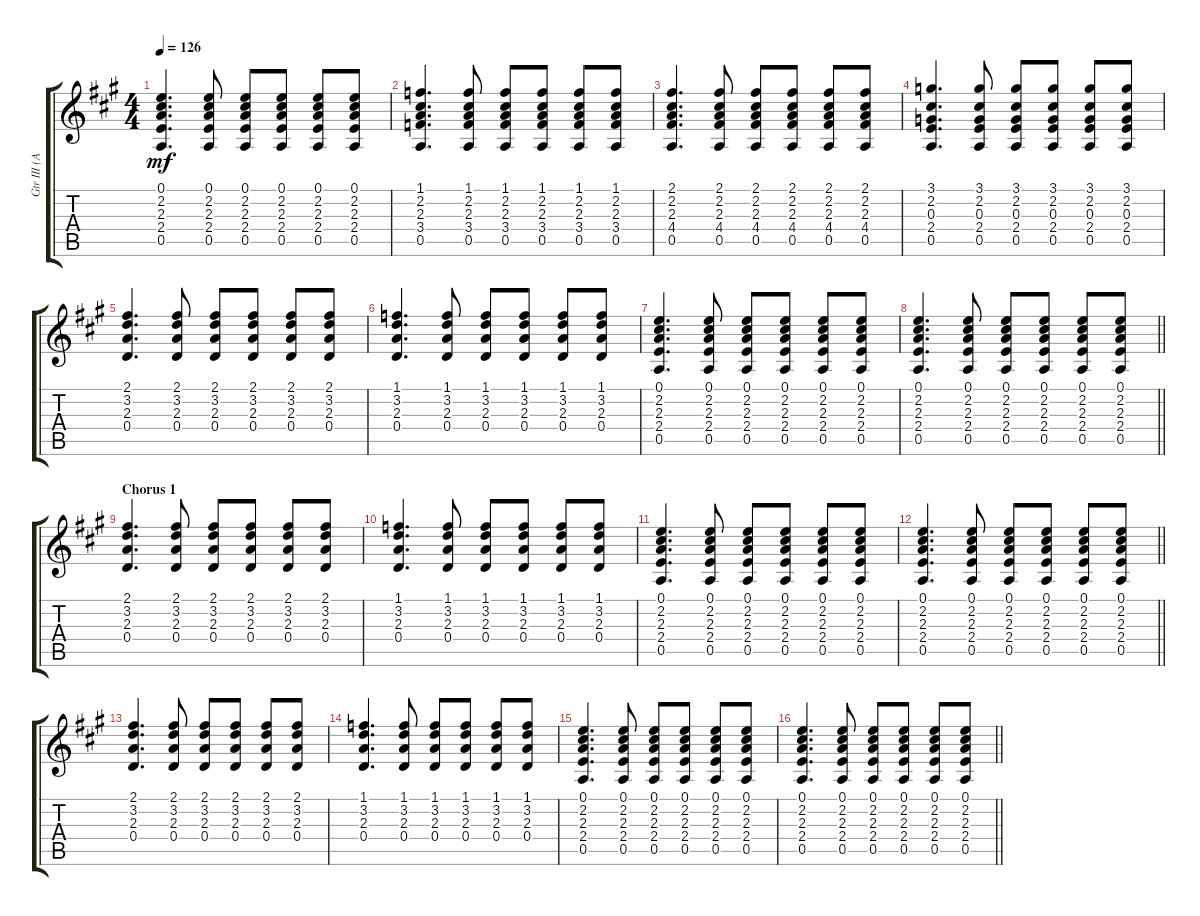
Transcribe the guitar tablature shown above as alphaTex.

\track ("Gtr III (Acoustic)" "Gtr III (A") {instrument acousticguitarsteel}
\staff {score tabs}
\tuning (E4 B3 G3 D3 A2 E2) {hide}
\ts (4 4)
\section ("" "")
\tempo 126
\clef g2
\ks a
(0.1 2.2 2.3 2.4 0.5).4{d dy mf} (0.1 2.2 2.3 2.4 0.5).8 (0.1 2.2 2.3 2.4 0.5).8 (0.1 2.2 2.3 2.4 0.5).8 (0.1 2.2 2.3 2.4 0.5).8 (0.1 2.2 2.3 2.4 0.5).8 |
(1.1 2.2 2.3 3.4 0.5).4{d} (1.1 2.2 2.3 3.4 0.5).8 (1.1 2.2 2.3 3.4 0.5).8 (1.1 2.2 2.3 3.4 0.5).8 (1.1 2.2 2.3 3.4 0.5).8 (1.1 2.2 2.3 3.4 0.5).8 |
(2.1 2.2 2.3 4.4 0.5).4{d} (2.1 2.2 2.3 4.4 0.5).8 (2.1 2.2 2.3 4.4 0.5).8 (2.1 2.2 2.3 4.4 0.5).8 (2.1 2.2 2.3 4.4 0.5).8 (2.1 2.2 2.3 4.4 0.5).8 |
(3.1 2.2 0.3 2.4 0.5).4{d} (3.1 2.2 0.3 2.4 0.5).8 (3.1 2.2 0.3 2.4 0.5).8 (3.1 2.2 0.3 2.4 0.5).8 (3.1 2.2 0.3 2.4 0.5).8 (3.1 2.2 0.3 2.4 0.5).8 |
(2.1 3.2 2.3 0.4).4{d} (2.1 3.2 2.3 0.4).8 (2.1 3.2 2.3 0.4).8 (2.1 3.2 2.3 0.4).8 (2.1 3.2 2.3 0.4).8 (2.1 3.2 2.3 0.4).8 |
(1.1 3.2 2.3 0.4).4{d} (1.1 3.2 2.3 0.4).8 (1.1 3.2 2.3 0.4).8 (1.1 3.2 2.3 0.4).8 (1.1 3.2 2.3 0.4).8 (1.1 3.2 2.3 0.4).8 |
(0.1 2.2 2.3 2.4 0.5).4{d} (0.1 2.2 2.3 2.4 0.5).8 (0.1 2.2 2.3 2.4 0.5).8 (0.1 2.2 2.3 2.4 0.5).8 (0.1 2.2 2.3 2.4 0.5).8 (0.1 2.2 2.3 2.4 0.5).8 |
\barLineRight lightlight
(0.1 2.2 2.3 2.4 0.5).4{d} (0.1 2.2 2.3 2.4 0.5).8 (0.1 2.2 2.3 2.4 0.5).8 (0.1 2.2 2.3 2.4 0.5).8 (0.1 2.2 2.3 2.4 0.5).8 (0.1 2.2 2.3 2.4 0.5).8 |
\section ("" "Chorus 1")
(2.1 3.2 2.3 0.4).4{d} (2.1 3.2 2.3 0.4).8 (2.1 3.2 2.3 0.4).8 (2.1 3.2 2.3 0.4).8 (2.1 3.2 2.3 0.4).8 (2.1 3.2 2.3 0.4).8 |
(1.1 3.2 2.3 0.4).4{d} (1.1 3.2 2.3 0.4).8 (1.1 3.2 2.3 0.4).8 (1.1 3.2 2.3 0.4).8 (1.1 3.2 2.3 0.4).8 (1.1 3.2 2.3 0.4).8 |
(0.1 2.2 2.3 2.4 0.5).4{d} (0.1 2.2 2.3 2.4 0.5).8 (0.1 2.2 2.3 2.4 0.5).8 (0.1 2.2 2.3 2.4 0.5).8 (0.1 2.2 2.3 2.4 0.5).8 (0.1 2.2 2.3 2.4 0.5).8 |
\barLineRight lightlight
(0.1 2.2 2.3 2.4 0.5).4{d} (0.1 2.2 2.3 2.4 0.5).8 (0.1 2.2 2.3 2.4 0.5).8 (0.1 2.2 2.3 2.4 0.5).8 (0.1 2.2 2.3 2.4 0.5).8 (0.1 2.2 2.3 2.4 0.5).8 |
(2.1 3.2 2.3 0.4).4{d} (2.1 3.2 2.3 0.4).8 (2.1 3.2 2.3 0.4).8 (2.1 3.2 2.3 0.4).8 (2.1 3.2 2.3 0.4).8 (2.1 3.2 2.3 0.4).8 |
(1.1 3.2 2.3 0.4).4{d} (1.1 3.2 2.3 0.4).8 (1.1 3.2 2.3 0.4).8 (1.1 3.2 2.3 0.4).8 (1.1 3.2 2.3 0.4).8 (1.1 3.2 2.3 0.4).8 |
(0.1 2.2 2.3 2.4 0.5).4{d} (0.1 2.2 2.3 2.4 0.5).8 (0.1 2.2 2.3 2.4 0.5).8 (0.1 2.2 2.3 2.4 0.5).8 (0.1 2.2 2.3 2.4 0.5).8 (0.1 2.2 2.3 2.4 0.5).8 |
\barLineRight lightlight
(0.1 2.2 2.3 2.4 0.5).4{d} (0.1 2.2 2.3 2.4 0.5).8 (0.1 2.2 2.3 2.4 0.5).8 (0.1 2.2 2.3 2.4 0.5).8 (0.1 2.2 2.3 2.4 0.5).8 (0.1 2.2 2.3 2.4 0.5).8
